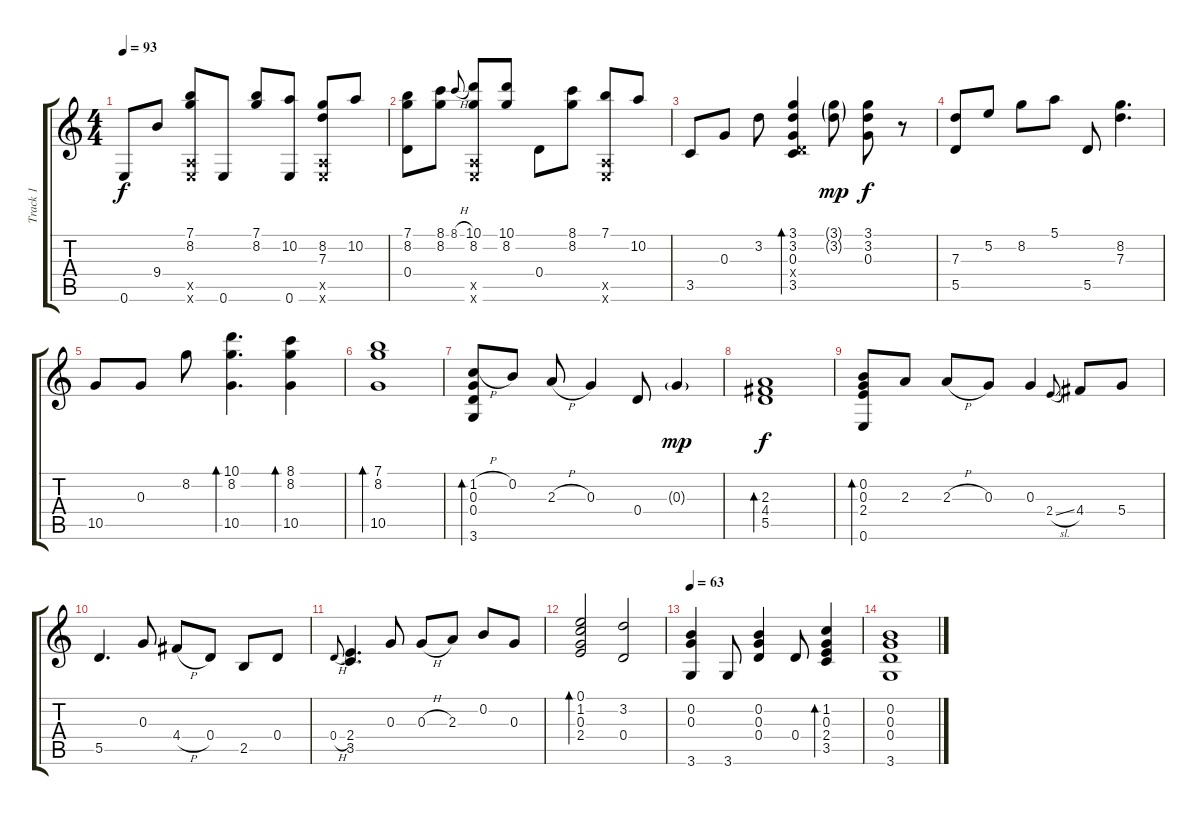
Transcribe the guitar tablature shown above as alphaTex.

\track ("Track 1" "Track 1") {instrument acousticguitarsteel}
\staff {score tabs}
\tuning (E4 B3 G3 D3 A2 E2) {hide}
\ts (4 4)
\tempo 93
\clef g2
\ks c
0.6.8{dy f} 9.4.8 (7.1 8.2 0.5{x} 0.6{x}).8 0.6.8 (7.1 8.2).8 (10.2 0.6).8 (8.2 7.3 0.5{x} 0.6{x}).8 10.2.8 |
(7.1 8.2 0.4).8 (8.1 8.2).8 8.1{h}.8{gr onbeat} (10.1 8.2 0.5{x} 0.6{x}).8 (10.1 8.2).8 0.4.8 (8.1 8.2).8 (7.1 0.5{x} 0.6{x}).8 10.2.8 |
3.5.8 0.3.8 3.2.8 (3.1 3.2 0.3 0.4{x} 3.5).4{bd 60} (3.1{g} 3.2{g}).8{dy mp} (3.1 3.2 0.3).8{dy f} r.8 |
(7.3 5.5).8 5.2.8 8.2.8 5.1.8 5.5.8 (8.2 7.3).4{d} |
10.5.8 0.3.8 8.2.8 (10.1 8.2 10.5).4{d bd 60} (8.1 8.2 10.5).4{bd 60} |
(7.1 8.2 10.5).1{bd 60} |
(1.2{h} 0.3 0.4 3.6).8{bd 60} 0.2.8 2.3{h}.8 0.3.4 0.4.8 0.3{g}.4{dy mp} |
(2.3 4.4 5.5).1{bd 60 dy f} |
(0.2 0.3 2.4 0.6).8{bd 60} 2.3.8 2.3{h}.8 0.3.8 0.3.4 2.4{sl}.8{gr onbeat} 4.4.8 5.4.8 |
5.5.4{d} 0.3.8 4.4{h}.8 0.4.8 2.5.8 0.4.8 |
0.4{h}.8{gr onbeat} (2.4 3.5).4{d} 0.3.8 0.3{h}.8 2.3.8 0.2.8 0.3.8 |
(0.1 1.2 0.3 2.4).2{bd 60} (3.2 0.4).2 |
\tempo 63
(0.2 0.3 3.6).4 3.6.8 (0.2 0.3 0.4).4 0.4.8 (1.2 0.3 2.4 3.5).4{bd 60} |
(0.2 0.3 0.4 3.6).1
